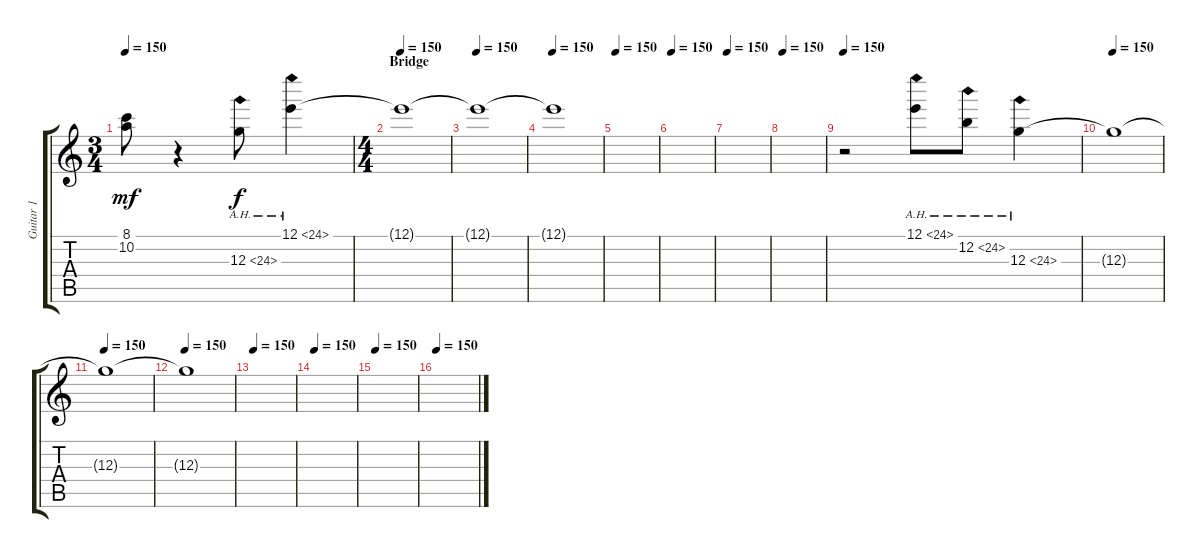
\track ("Guitar 1" "Guitar 1") {instrument distortionguitar}
\staff {score tabs}
\tuning (E4 B3 G3 D3 A2 E2) {hide}
\ts (3 4)
\tempo 150
\clef g2
\ks c
(8.1 10.2).8{dy mf} r.4 12.3{ah 12}.8{dy f} 12.1{ah 12}.4{volume 0} |
\ts (4 4)
\section ("" "Bridge")
\tempo 150
12.1{t}.1 |
\tempo 150
12.1{t}.1 |
\tempo 150
12.1{t}.1 |
\tempo 150
|
\tempo 150
|
\tempo 150
|
\tempo 150
|
\tempo 150
r.2 12.1{ah 12}.8{volume 11} 12.2{ah 12}.8 12.3{ah 12}.4{volume 0} |
\tempo 150
12.3{t}.1 |
\tempo 150
12.3{t}.1 |
\tempo 150
12.3{t}.1 |
\tempo 150
|
\tempo 150
|
\tempo 150
|
\tempo 150
